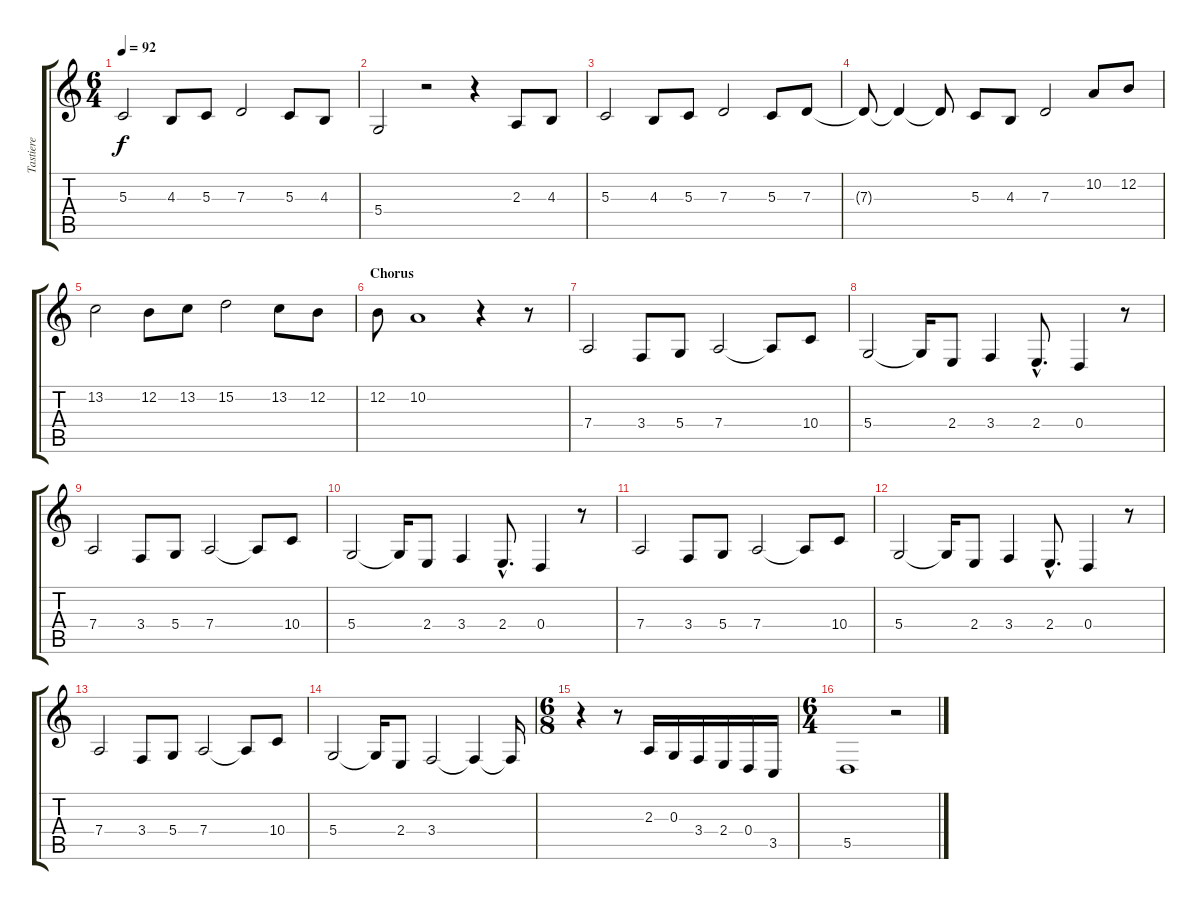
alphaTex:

\track ("Tastiere" "Tastiere") {instrument stringensemble2}
\staff {score tabs}
\tuning (E4 B3 G3 D3 A2 E2) {hide}
\ts (6 4)
\tempo 92
\clef g2
\ks c
5.3.2{dy f} 4.3.8 5.3.8 7.3.2 5.3.8 4.3.8 |
5.4.2 r.2 r.4 2.3.8 4.3.8 |
5.3.2 4.3.8 5.3.8 7.3.2 5.3.8 7.3.8 |
7.3{t}.8 7.3{t}.4 7.3{t}.8 5.3.8 4.3.8 7.3.2 10.2.8 12.2.8 |
13.2.2 12.2.8 13.2.8 15.2.2 13.2.8 12.2.8 |
\section ("" "Chorus")
12.2.8 10.2.1 r.4 r.8 |
7.4.2 3.4.8 5.4.8 7.4.2 7.4{t}.8 10.4.8 |
5.4.2 5.4{t}.16 2.4.8 3.4.4 2.4{hac}.8{d} 0.4.4 r.8 |
7.4.2 3.4.8 5.4.8 7.4.2 7.4{t}.8 10.4.8 |
5.4.2 5.4{t}.16 2.4.8 3.4.4 2.4{hac}.8{d} 0.4.4 r.8 |
7.4.2 3.4.8 5.4.8 7.4.2 7.4{t}.8 10.4.8 |
5.4.2 5.4{t}.16 2.4.8 3.4.4 2.4{hac}.8{d} 0.4.4 r.8 |
7.4.2 3.4.8 5.4.8 7.4.2 7.4{t}.8 10.4.8 |
5.4.2 5.4{t}.16 2.4.8 3.4.2 3.4{t}.4 3.4{t}.16 |
\ts (6 8)
r.4 r.8 2.3.16 0.3.16 3.4.16 2.4.16 0.4.16 3.5.16 |
\ts (6 4)
5.5.1 r.2
